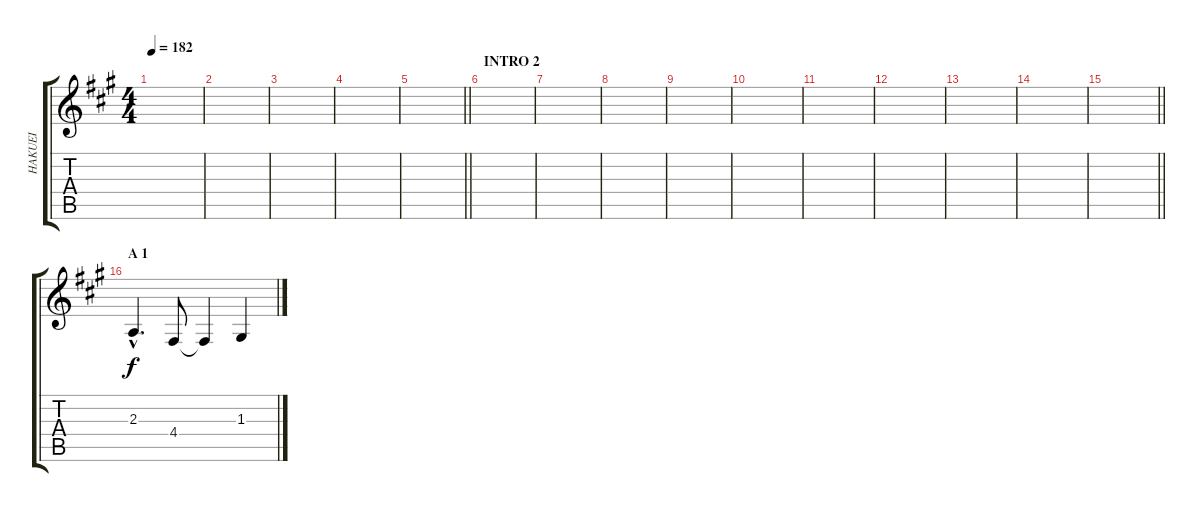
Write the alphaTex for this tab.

\track ("HAKUEI" "HAKUEI") {instrument oboe}
\staff {score tabs}
\tuning (E4 B3 G3 D3 A2 E2) {hide}
\ts (4 4)
\tempo 182
\clef g2
\ks a
|
|
|
|
\barLineRight lightlight
|
\section ("" "INTRO 2")
|
|
|
|
|
|
|
|
|
\barLineRight lightlight
|
\section ("" "A 1")
2.3{hac}.4{d} 4.4.8 4.4{t}.4 1.3.4
